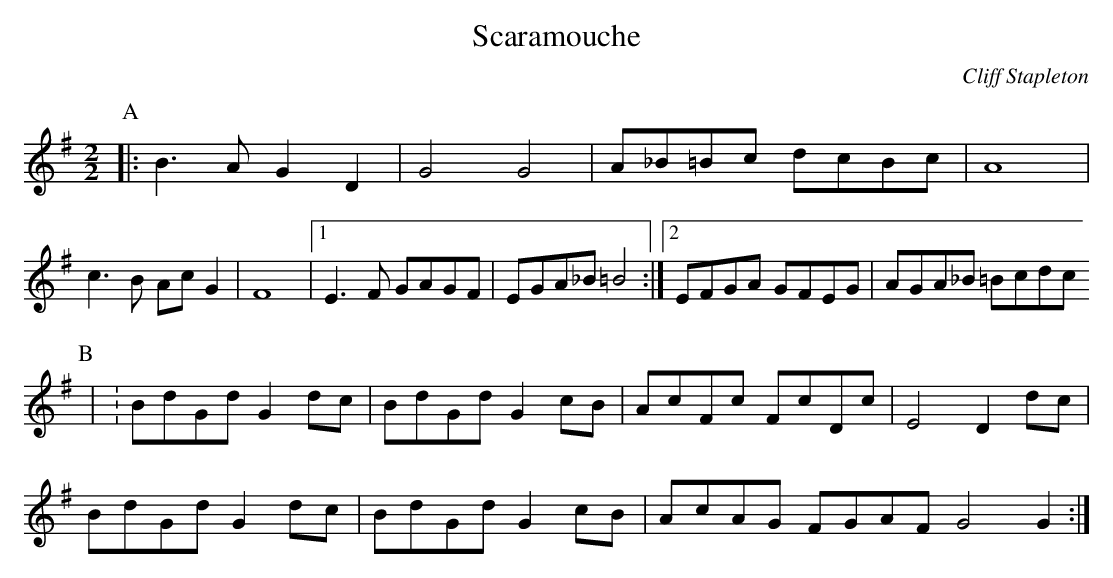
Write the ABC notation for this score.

X:1
T:Scaramouche
M:2/2
L:1/8
C:Cliff Stapleton
K:G
P:A
|:   B3A G2 D2 |  G4 G4 | A_B=Bc dcBc | A8 |
c3B Ac G2 | F8 |1 E3F GAGF | EGA_B =B4 :|2 EFGA GFEG | AGA_B =Bcdc
P:B
| : BdGd G2 dc | BdGd G2 cB |  AcFc FcDc | E4 D2 dc |
BdGd G2 dc | BdGd G2 cB | AcAG FGAF G4 G2 :|
